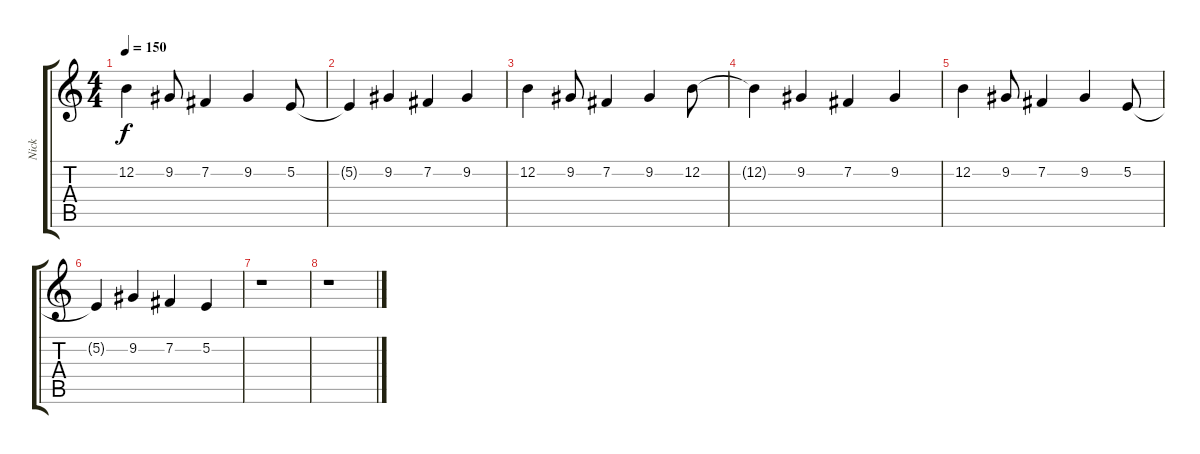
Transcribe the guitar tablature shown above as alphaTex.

\track ("Nick" "Nick") {instrument brightacousticpiano}
\staff {score tabs}
\tuning (E4 B3 G3 D3 A2 E2) {hide}
\ts (4 4)
\tempo 150
\clef g2
\ks c
12.2.4{dy f} 9.2.8 7.2.4 9.2.4 5.2.8 |
5.2{t}.4 9.2.4 7.2.4 9.2.4 |
12.2.4 9.2.8 7.2.4 9.2.4 12.2.8 |
12.2{t}.4 9.2.4 7.2.4 9.2.4 |
12.2.4 9.2.8 7.2.4 9.2.4 5.2.8 |
5.2{t}.4 9.2.4 7.2.4 5.2.4 |
r.1 |
r.1
